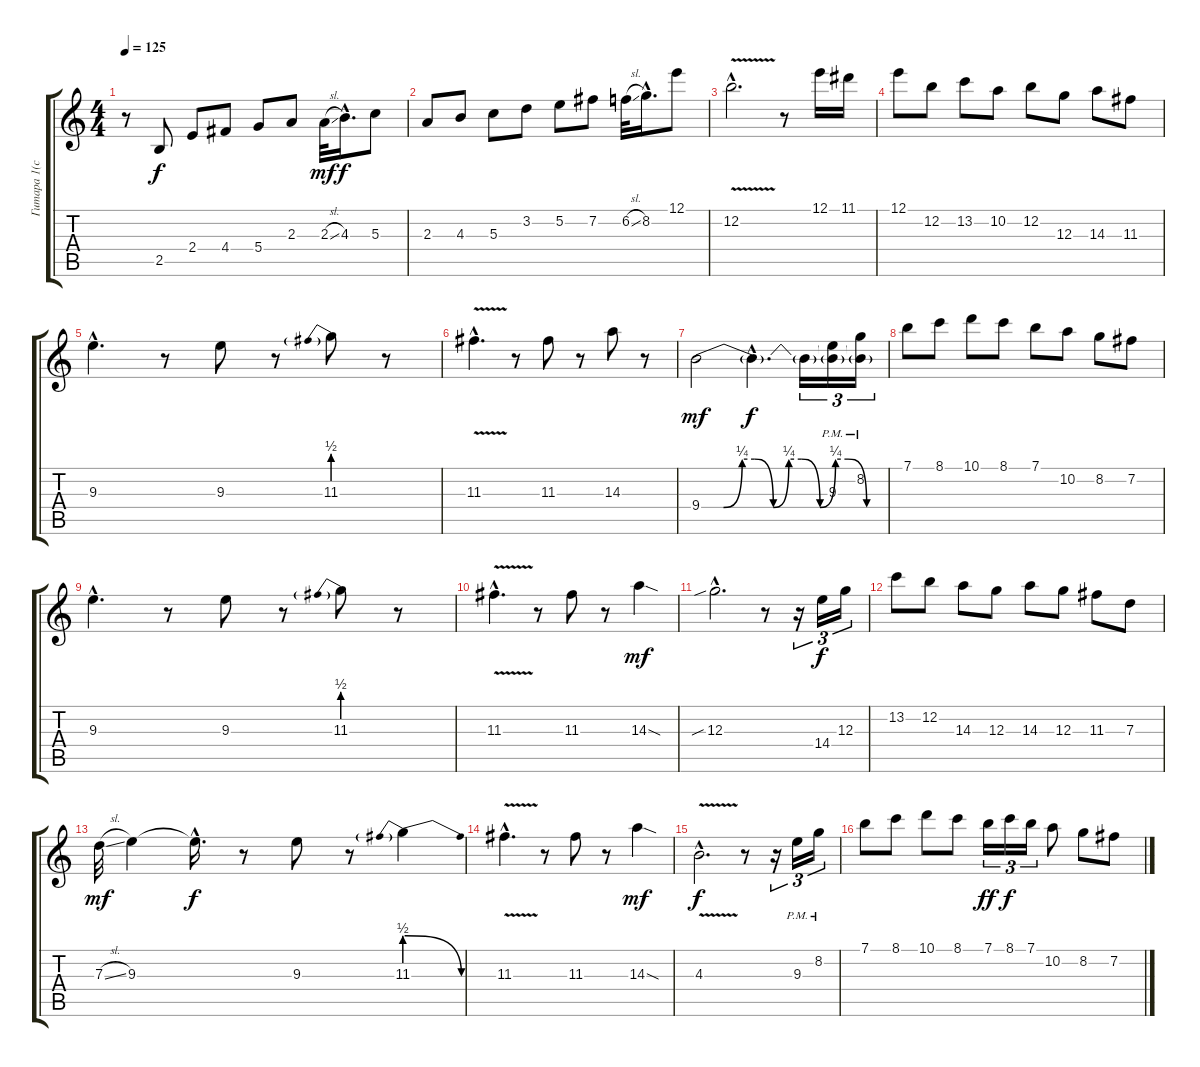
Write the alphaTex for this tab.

\track ("Гитара 1(соло)" "Гитара 1(с") {instrument overdrivenguitar}
\staff {score tabs}
\tuning (E4 B3 G3 D3 A2 E2) {hide}
\ts (4 4)
\tempo 125
\clef g2
\ks c
r.8{dy f} 2.5.8 2.4.8 4.4.8 5.4.8 2.3.8 2.3{sl}.32{dy mf} 4.3{hac}.16{d dy f} 5.3.8 |
2.3.8 4.3.8 5.3.8 3.2.8 5.2.8 7.2.8 6.2{sl}.32 8.2{hac}.16{d} 12.1.8 |
12.2{v hac}.2{d} r.8 12.1.16 11.1.16 |
12.1.8 12.2.8 13.2.8 10.2.8 12.2.8 12.3.8 14.3.8 11.3.8 |
9.3{hac}.4{d} r.8 9.3.8 r.8 11.3{be (prebend 0 2 60 2)}.8 r.8 |
11.3{v hac}.4{d} r.8 11.3.8 r.8 14.3.8 r.8 |
9.4{be (custom 0 0 7 0 13 1 17 1 23 0 28 1 32 1 38 0 43 1 47 1 53 0 60 0)}.2{dy mf} 9.4{hac t}.4{d dy f} 9.4{t}.16{tu (3 2)} (9.3{pm} 9.4{t}).16{tu (3 2)} (8.2{pm} 9.4{t}).16{tu (3 2)} |
7.1.8 8.1.8 10.1.8 8.1.8 7.1.8 10.2.8 8.2.8 7.2.8 |
9.3{hac}.4{d} r.8 9.3.8 r.8 11.3{be (prebend 0 2 60 2)}.8 r.8 |
11.3{v hac}.4{d} r.8 11.3.8 r.8 14.3{sod}.4{dy mf} |
12.3{sib hac}.2{d} r.8 r.16{tu (3 2)} 14.4.16{tu (3 2) dy f} 12.3.16{tu (3 2)} |
13.2.8 12.2.8 14.3.8 12.3.8 14.3.8 12.3.8 11.3.8 7.3.8 |
7.3{sl}.32{dy mf} 9.3.4 9.3{hac t}.16{d dy f} r.8 9.3.8 r.8 11.3{be (prebendrelease 0 2 60 0)}.4 |
11.3{v hac}.4{d} r.8 11.3.8 r.8 14.3{sod}.4{dy mf} |
4.3{v hac}.2{d dy f} r.8 r.16{tu (3 2)} 9.3{pm}.16{tu (3 2)} 8.2{pm}.16{tu (3 2)} |
7.1.8 8.1.8 10.1.8 8.1.8 7.1.16{tu (3 2) dy ff} 8.1.16{tu (3 2) dy f} 7.1.16{tu (3 2)} 10.2.8 8.2.8 7.2.8
